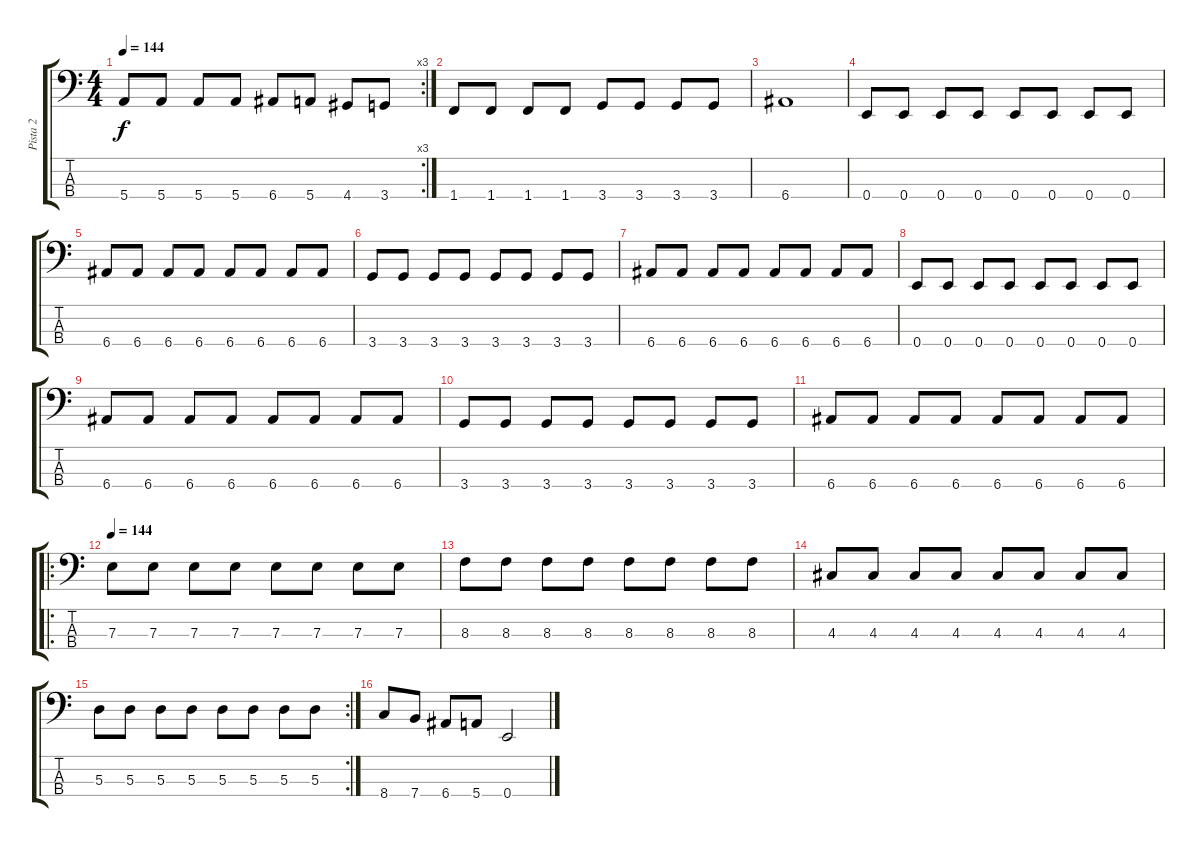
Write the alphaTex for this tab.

\track ("Pista 2" "Pista 2") {instrument electricbassfinger}
\staff {score tabs}
\tuning (G2 D2 A1 E1) {hide}
\rc 3
\ts (4 4)
\tempo 144
\clef f4
\ks c
5.4.8{dy f} 5.4.8 5.4.8 5.4.8 6.4.8 5.4.8 4.4.8 3.4.8 |
1.4.8 1.4.8 1.4.8 1.4.8 3.4.8 3.4.8 3.4.8 3.4.8 |
6.4.1 |
0.4.8 0.4.8 0.4.8 0.4.8 0.4.8 0.4.8 0.4.8 0.4.8 |
6.4.8 6.4.8 6.4.8 6.4.8 6.4.8 6.4.8 6.4.8 6.4.8 |
3.4.8 3.4.8 3.4.8 3.4.8 3.4.8 3.4.8 3.4.8 3.4.8 |
6.4.8 6.4.8 6.4.8 6.4.8 6.4.8 6.4.8 6.4.8 6.4.8 |
0.4.8 0.4.8 0.4.8 0.4.8 0.4.8 0.4.8 0.4.8 0.4.8 |
6.4.8 6.4.8 6.4.8 6.4.8 6.4.8 6.4.8 6.4.8 6.4.8 |
3.4.8 3.4.8 3.4.8 3.4.8 3.4.8 3.4.8 3.4.8 3.4.8 |
6.4.8 6.4.8 6.4.8 6.4.8 6.4.8 6.4.8 6.4.8 6.4.8 |
\ro
\tempo 144
7.3.8 7.3.8 7.3.8 7.3.8 7.3.8 7.3.8 7.3.8 7.3.8 |
8.3.8 8.3.8 8.3.8 8.3.8 8.3.8 8.3.8 8.3.8 8.3.8 |
4.3.8 4.3.8 4.3.8 4.3.8 4.3.8 4.3.8 4.3.8 4.3.8 |
\rc 2
5.3.8 5.3.8 5.3.8 5.3.8 5.3.8 5.3.8 5.3.8 5.3.8 |
8.4.8 7.4.8 6.4.8 5.4.8 0.4.2
